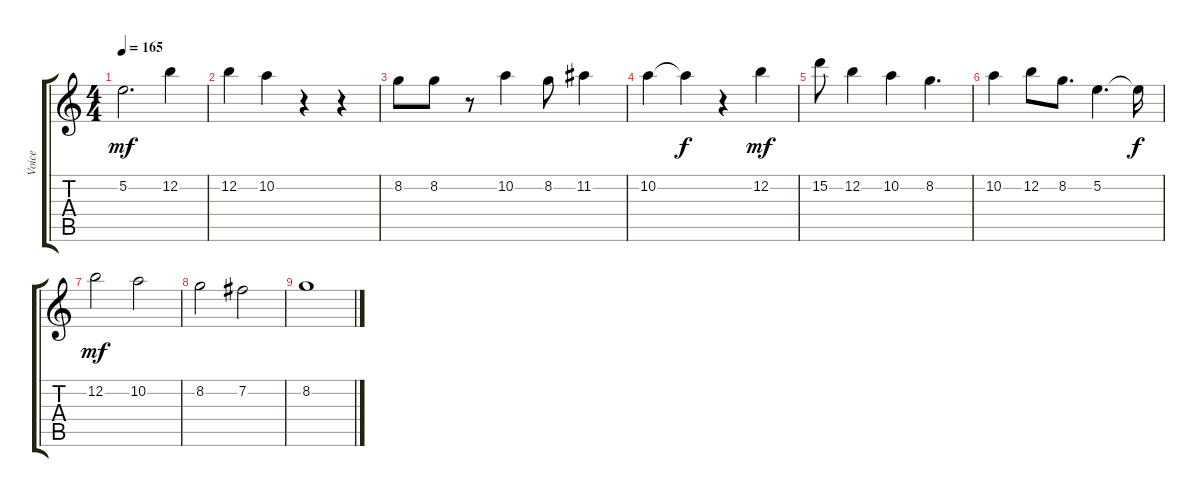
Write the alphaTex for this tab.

\track ("Voice" "Voice") {instrument electricguitarjazz}
\staff {score tabs}
\tuning (E4 B3 G3 D3 A2 E2) {hide}
\ts (4 4)
\tempo 165
\clef g2
\ks c
5.2.2{d dy mf} 12.2.4 |
12.2.4 10.2.4 r.4 r.4 |
8.2.8 8.2.8 r.8 10.2.4 8.2.8 11.2.4 |
10.2.4 10.2{t}.4{dy f} r.4 12.2.4{dy mf} |
15.2.8 12.2.4 10.2.4 8.2.4{d} |
10.2.4 12.2.8 8.2.8{d} 5.2.4{d} 5.2{t}.16{dy f} |
12.2.2{dy mf} 10.2.2 |
8.2.2 7.2.2 |
8.2.1
